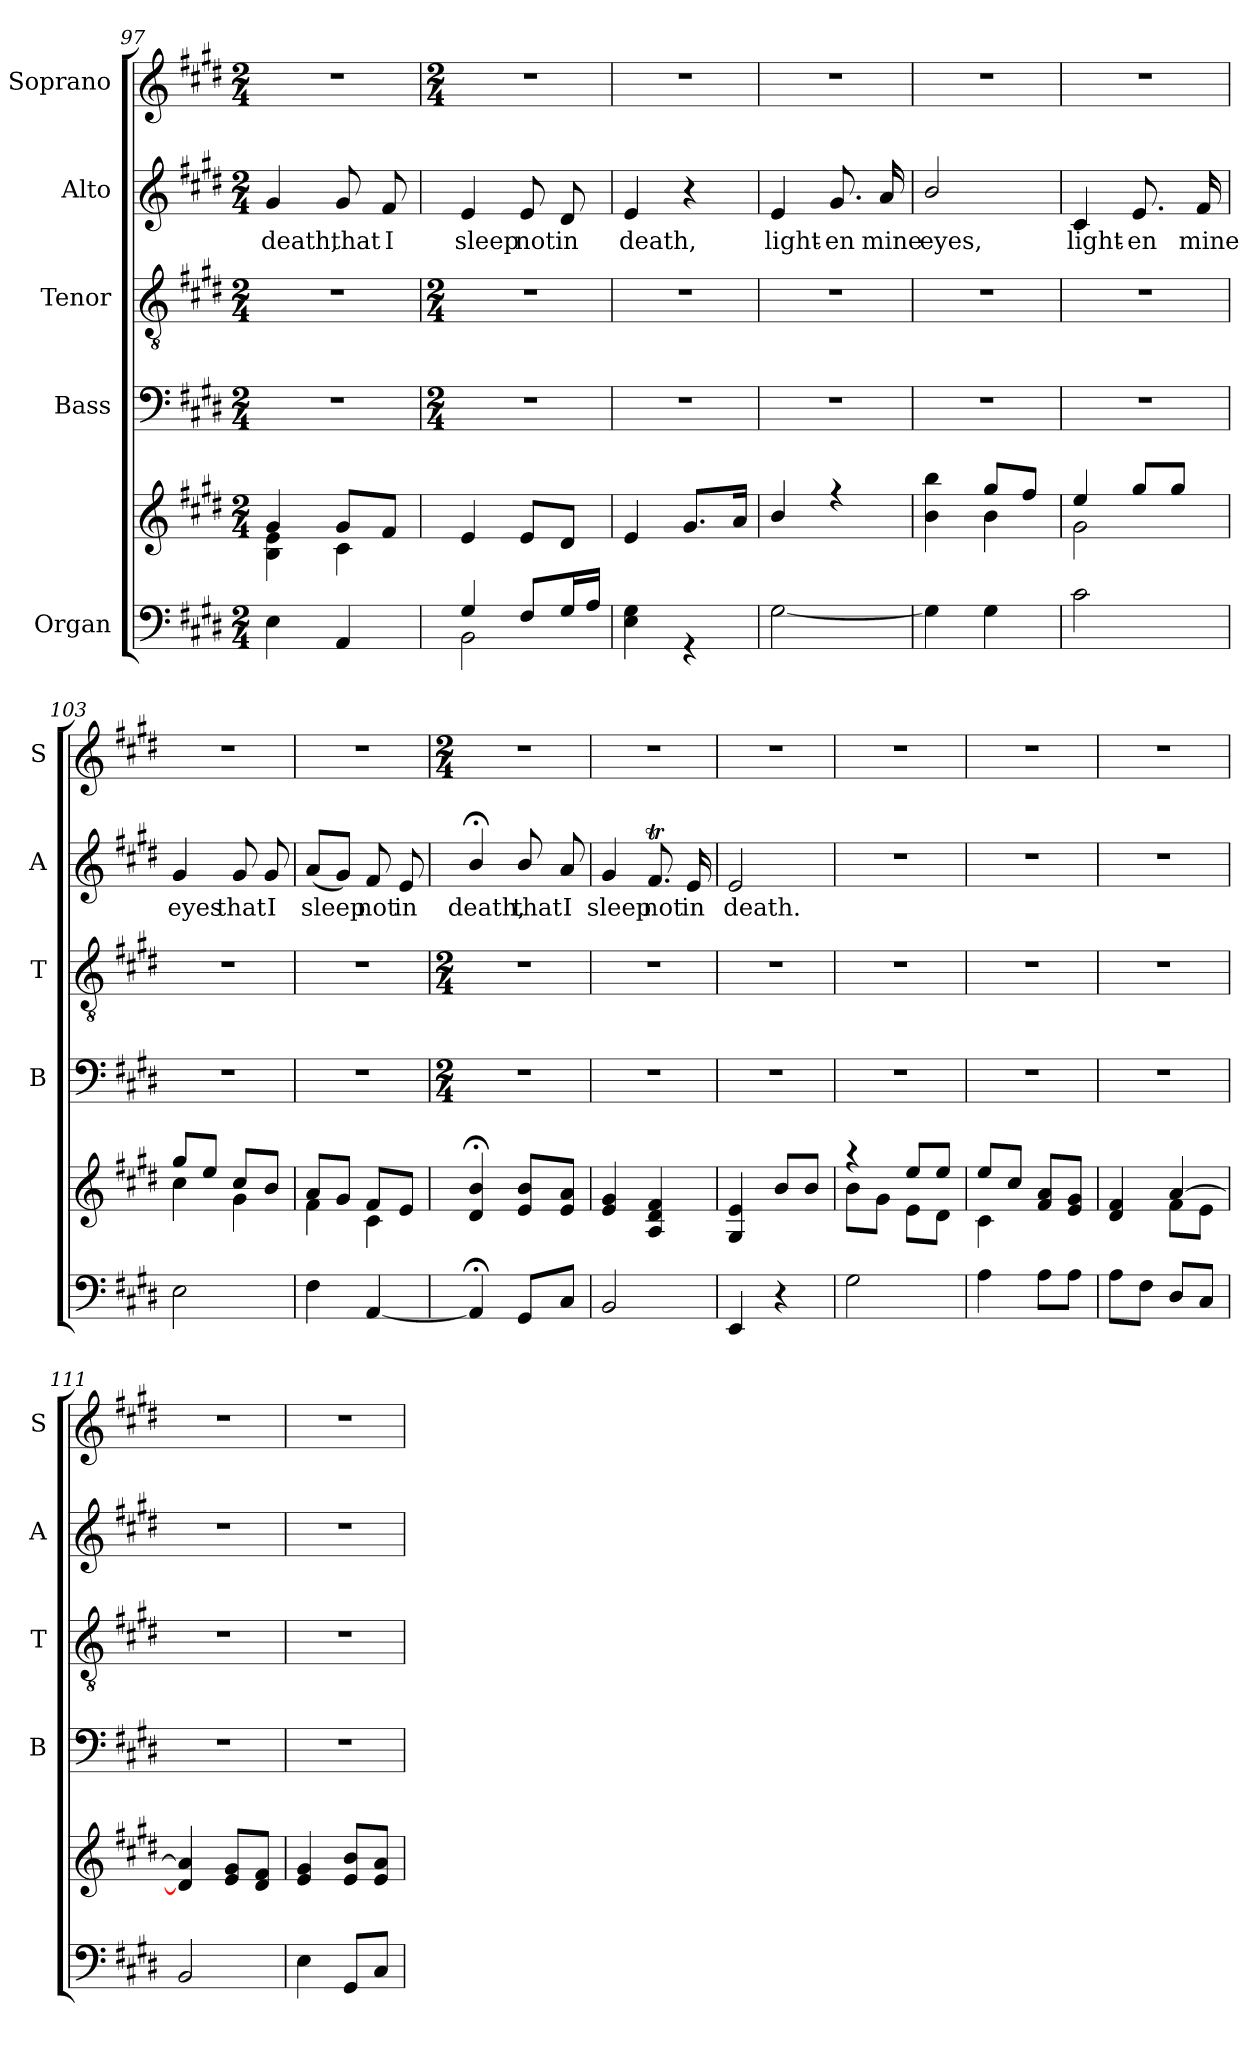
**kern	**kern	**kern	**kern	**kern	**text	**kern
*part5	*part5	*part4	*part3	*part2	*part2	*part1
*staff6	*staff5	*staff4	*staff3	*staff2	*staff2	*staff1
*I"Organ	*	*I"Bass	*I"Tenor	*I"Alto	*	*I"Soprano
*	*	*I'B	*I'T	*I'A	*	*I'S
*clefF4	*clefG2	*clefF4	*clefGv2	*clefG2	*	*clefG2
*k[f#c#g#d#]	*k[f#c#g#d#]	*k[f#c#g#d#]	*k[f#c#g#d#]	*k[f#c#g#d#]	*	*k[f#c#g#d#]
*E:	*E:	*E:	*E:	*E:	*	*E:
*M2/4	*M2/4	*M2/4	*M2/4	*M2/4	*	*M2/4
=97	=97	=97	=97	=97	=97	=97
*	*^	*	*	*	*	*
!	!	!	!	!	!	!LO:LY:b	!
4E	4g#/	4B\ 4e\	2r	2r	4g#	death,	2r
!	!	!	!	!	!	!LO:LY:b	!
4AA	8g#/L	4c#\	.	.	8g#	that	.
!	!	!	!	!	!	!LO:LY:b	!
.	8f#/J	.	.	.	8f#	I	.
!!LO:LB:g=z
=98	=98	=98	=98	=98	=98	=98	=98
*	*	*	*M2/4	*M2/4	*	*	*M2/4
*^	*	*	*	*	*	*	*
!	!	!	!LO:N:vis=1	!	!	!	!LO:LY:b	!
4G#/	2BB\	4e/	2ryy	2r	2r	4e	sleep	2r
!	!	!	!	!	!	!	!LO:LY:b	!
8F#/L	.	8e/L	.	.	.	8e	not	.
!	!	!	!	!	!	!	!LO:LY:b	!
16G#/L	.	8d#/J	.	.	.	8d#	in	.
16A/JJ	.	.	.	.	.	.	.	.
=99	=99	=99	=99	=99	=99	=99	=99	=99
!LO:N:vis=1	!	!	!LO:N:vis=1	!	!	!	!LO:LY:b	!
2ryy	4E 4G#	4e/	2ryy	2r	2r	4e	death,	2r
.	4r	8.g#/L	.	.	.	4r	.	.
.	.	16a/J	.	.	.	.	.	.
=100	=100	=100	=100	=100	=100	=100	=100	=100
!LO:N:vis=1	!	!	!LO:N:vis=1	!	!	!	!LO:LY:b	!
2ryy	[2G#	4b/	2ryy	2r	2r	4e	light-	2r
!	!	!	!	!	!	!	!LO:LY:b	!
.	.	4r	.	.	.	8.g#	-en	.
!	!	!	!	!	!	!	!LO:LY:b	!
.	.	.	.	.	.	16a	mine	.
=101	=101	=101	=101	=101	=101	=101	=101	=101
!LO:N:vis=1	!	!	!	!	!	!	!LO:LY:b	!
2ryy	4G#]	4b\ 4bb\	4ryy	2r	2r	2b/	eyes,	2r
.	4G#	8gg#/L	4b\	.	.	.	.	.
.	.	8ff#/J	.	.	.	.	.	.
=102	=102	=102	=102	=102	=102	=102	=102	=102
!LO:N:vis=1	!	!	!	!	!	!	!LO:LY:b	!
2ryy	2c#	4ee/	2g#\	2r	2r	4c#	light-	2r
!	!	!	!	!	!	!	!LO:LY:b	!
.	.	8gg#/L	.	.	.	8.e	-en	.
.	.	8gg#/J	.	.	.	.	.	.
!	!	!	!	!	!	!	!LO:LY:b	!
.	.	.	.	.	.	16f#	mine	.
*v	*v	*	*	*	*	*	*	*
=103	=103	=103	=103	=103	=103	=103	=103
!	!	!	!	!	!	!LO:LY:b	!
2E	8gg#/L	4cc#\	2r	2r	4g#	eyes	2r
.	8ee/J	.	.	.	.	.	.
!	!	!	!	!	!	!LO:LY:b	!
.	8cc#/L	4g#\	.	.	8g#	that	.
!	!	!	!	!	!	!LO:LY:b	!
.	8b/J	.	.	.	8g#	I	.
=104	=104	=104	=104	=104	=104	=104	=104
!	!	!	!	!	!	!LO:LY:b	!
4F#	8a/L	4f#\	2r	2r	(<8aL	sleep	2r
.	8g#/J	.	.	.	8g#J)	.	.
!	!	!	!	!	!	!LO:LY:b	!
[4AA	8f#/L	4c#\	.	.	8f#	not	.
!	!	!	!	!	!	!LO:LY:b	!
.	8e/J	.	.	.	8e	in	.
!!LO:LB:g=z
=105	=105	=105	=105	=105	=105	=105	=105
*	*	*	*M2/4	*M2/4	*	*	*M2/4
!	!	!LO:N:vis=1	!	!	!	!LO:LY:b	!
4AA;<]	4d#/;< 4b/;<	2ryy	2r	2r	4b;</	death,	2r
!	!	!	!	!	!	!LO:LY:b	!
8GG#L	8e/ 8b/L	.	.	.	8b/	that	.
!	!	!	!	!	!	!LO:LY:b	!
8C#J	8e/ 8a/J	.	.	.	8a	I	.
=106	=106	=106	=106	=106	=106	=106	=106
!	!	!LO:N:vis=1	!	!	!	!LO:LY:b	!
2BB	4e/ 4g#/	2ryy	2r	2r	4g#	sleep	2r
!	!	!	!	!	!	!LO:LY:b	!
.	4A/ 4d#/ 4f#/	.	.	.	8.f#T	not	.
!	!	!	!	!	!	!LO:LY:b	!
.	.	.	.	.	16e	in	.
=107	=107	=107	=107	=107	=107	=107	=107
!	!	!LO:N:vis=1	!	!	!	!LO:LY:b	!
4EE	4G#/ 4e/	2ryy	2r	2r	2e	death.	2r
4r	8b/L	.	.	.	.	.	.
.	8b/J	.	.	.	.	.	.
=108	=108	=108	=108	=108	=108	=108	=108
!	!	!	!	!	!LO:N:vis=1	!	!
2G#	4r	8b\L	2r	2r	2r	.	2r
.	.	8g#\J	.	.	.	.	.
.	8ee/L	8e\L	.	.	.	.	.
.	8ee/J	8d#\J	.	.	.	.	.
=109	=109	=109	=109	=109	=109	=109	=109
!	!	!	!	!	!LO:N:vis=1	!	!
4A	8ee/L	4c#\	2r	2r	2r	.	2r
.	8cc#/J	.	.	.	.	.	.
8AL	8f#/ 8a/L	4ryy	.	.	.	.	.
8AJ	8e/ 8g#/J	.	.	.	.	.	.
=110	=110	=110	=110	=110	=110	=110	=110
!	!	!	!	!	!LO:N:vis=1	!	!
8AL	4d#/ 4f#/	4ryy	2r	2r	2r	.	2r
8F#J	.	.	.	.	.	.	.
8D#L	[4a/	8f#\L	.	.	.	.	.
8C#J	.	8e\J	.	.	.	.	.
=111	=111	=111	=111	=111	=111	=111	=111
!	!	!	!	!	!LO:N:vis=1	!	!
2BB	4d#/] 4a/]	2ryy	2r	2r	2r	.	2r
.	8e/ 8g#/L	.	.	.	.	.	.
.	8d#/ 8f#/J	.	.	.	.	.	.
=112	=112	=112	=112	=112	=112	=112	=112
!	!	!	!	!	!LO:N:vis=1	!	!
4E	4e/ 4g#/	2ryy	2r	2r	2r	.	2r
8GG#L	8e/ 8b/L	.	.	.	.	.	.
8C#J	8e/ 8a/J	.	.	.	.	.	.
*	*v	*v	*	*	*	*	*
=	=	=	=	=	=	=
*-	*-	*-	*-	*-	*-	*-
